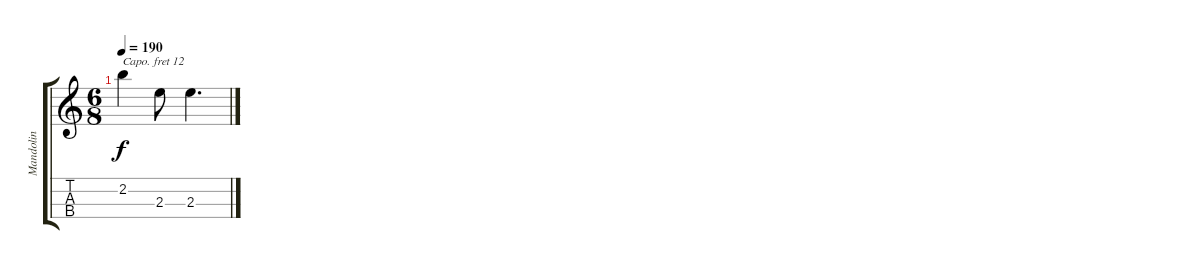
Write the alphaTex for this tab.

\track ("Mandolin" "Mandolin") {instrument acousticguitarsteel}
\staff {score tabs}
\capo 12
\tuning (E4 A3 D3 G2) {hide}
\ts (6 8)
\tempo 190
\clef g2
\ks c
2.2.4{dy f} 2.3.8 2.3.4{d}
